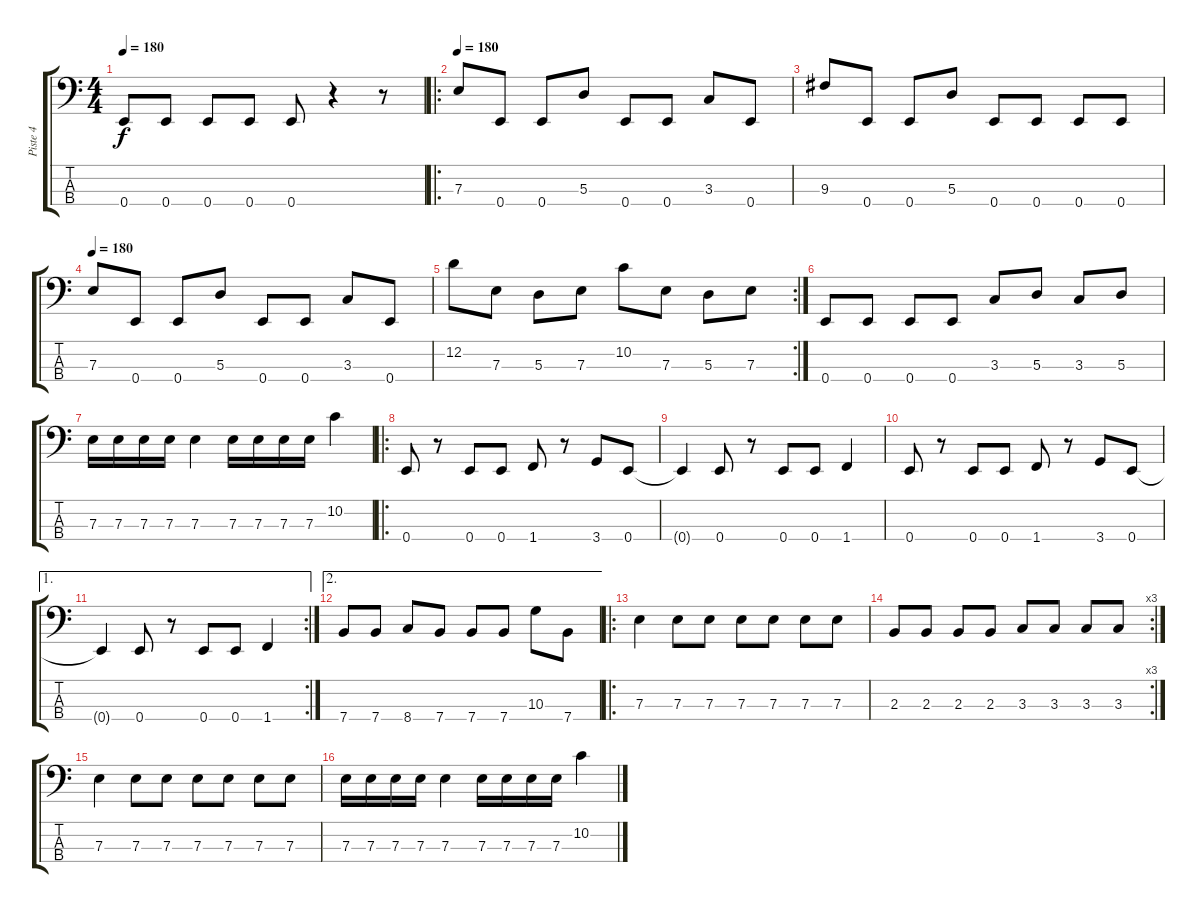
\track ("Piste 4" "Piste 4") {instrument electricbasspick}
\staff {score tabs}
\tuning (G2 D2 A1 E1) {hide}
\ts (4 4)
\tempo 180
\clef f4
\ks c
0.4.8{dy f} 0.4.8 0.4.8 0.4.8 0.4.8 r.4 r.8 |
\ro
\tempo 180
7.3.8 0.4.8 0.4.8 5.3.8 0.4.8 0.4.8 3.3.8 0.4.8 |
9.3.8 0.4.8 0.4.8 5.3.8 0.4.8 0.4.8 0.4.8 0.4.8 |
\tempo 180
7.3.8 0.4.8 0.4.8 5.3.8 0.4.8 0.4.8 3.3.8 0.4.8 |
\rc 2
12.2.8 7.3.8 5.3.8 7.3.8 10.2.8 7.3.8 5.3.8 7.3.8 |
0.4.8 0.4.8 0.4.8 0.4.8 3.3.8 5.3.8 3.3.8 5.3.8 |
7.3.16 7.3.16 7.3.16 7.3.16 7.3.4 7.3.16 7.3.16 7.3.16 7.3.16 10.2.4 |
\ro
0.4.8 r.8 0.4.8 0.4.8 1.4.8 r.8 3.4.8 0.4.8 |
0.4{t}.4 0.4.8 r.8 0.4.8 0.4.8 1.4.4 |
0.4.8 r.8 0.4.8 0.4.8 1.4.8 r.8 3.4.8 0.4.8 |
\ae 1
\rc 2
0.4{t}.4 0.4.8 r.8 0.4.8 0.4.8 1.4.4 |
\ae 2
7.4.8 7.4.8 8.4.8 7.4.8 7.4.8 7.4.8 10.3.8 7.4.8 |
\ro
7.3.4 7.3.8 7.3.8 7.3.8 7.3.8 7.3.8 7.3.8 |
\rc 3
2.3.8 2.3.8 2.3.8 2.3.8 3.3.8 3.3.8 3.3.8 3.3.8 |
7.3.4 7.3.8 7.3.8 7.3.8 7.3.8 7.3.8 7.3.8 |
7.3.16 7.3.16 7.3.16 7.3.16 7.3.4 7.3.16 7.3.16 7.3.16 7.3.16 10.2.4
